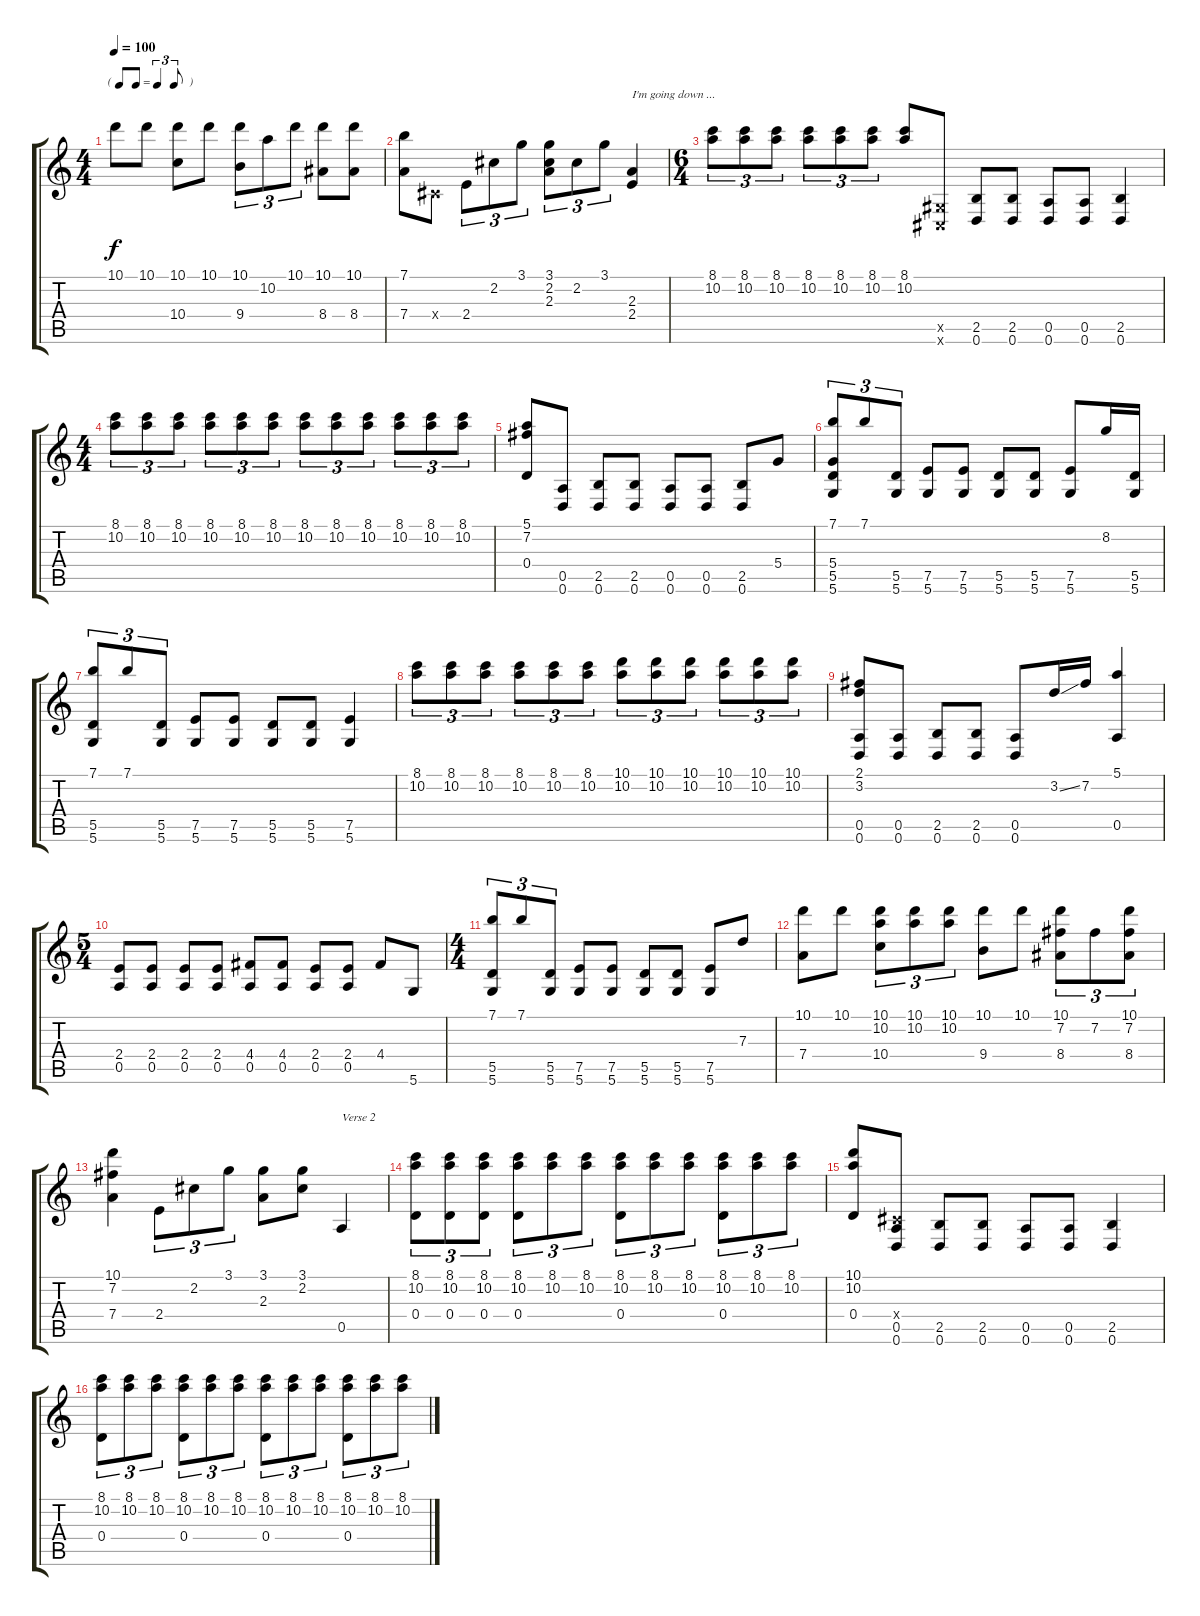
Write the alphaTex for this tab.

\track "" {instrument acousticguitarsteel}
\staff {score tabs}
\tuning (E4 B3 G3 D3 A2 D2) {hide}
\ts (4 4)
\tf triplet8th
\tempo 100
\clef g2
\ks c
10.1.8{dy f instrument acousticguitarsteel} 10.1.8 (10.1 10.4).8 10.1.8 (10.1 9.4).8{tu (3 2)} 10.2.8{tu (3 2)} 10.1.8{tu (3 2)} (10.1 8.4).8 (10.1 8.4).8 |
(7.1 7.4).8 -1.4{x}.8 2.4.8{tu (3 2)} 2.2.8{tu (3 2)} 3.1.8{tu (3 2)} (3.1 2.2 2.3).8{tu (3 2)} 2.2.8{tu (3 2)} 3.1.8{tu (3 2)} (2.3 2.4).4{txt "I'm going down ..."} |
\ts (6 4)
(8.1 10.2).8{tu (3 2)} (8.1 10.2).8{tu (3 2)} (8.1 10.2).8{tu (3 2)} (8.1 10.2).8{tu (3 2)} (8.1 10.2).8{tu (3 2)} (8.1 10.2).8{tu (3 2)} (8.1 10.2).8 (-1.5{x} -1.6{x}).8 (2.5 0.6).8 (2.5 0.6).8 (0.5 0.6).8 (0.5 0.6).8 (2.5 0.6).4 |
\ts (4 4)
(8.1 10.2).8{tu (3 2)} (8.1 10.2).8{tu (3 2)} (8.1 10.2).8{tu (3 2)} (8.1 10.2).8{tu (3 2)} (8.1 10.2).8{tu (3 2)} (8.1 10.2).8{tu (3 2)} (8.1 10.2).8{tu (3 2)} (8.1 10.2).8{tu (3 2)} (8.1 10.2).8{tu (3 2)} (8.1 10.2).8{tu (3 2)} (8.1 10.2).8{tu (3 2)} (8.1 10.2).8{tu (3 2)} |
(5.1 7.2 0.4).8 (0.5 0.6).8 (2.5 0.6).8 (2.5 0.6).8 (0.5 0.6).8 (0.5 0.6).8 (2.5 0.6).8 5.4.8 |
(7.1 5.4 5.5 5.6).8{tu (3 2)} 7.1.8{tu (3 2)} (5.5 5.6).8{tu (3 2)} (7.5 5.6).8 (7.5 5.6).8 (5.5 5.6).8 (5.5 5.6).8 (7.5 5.6).8 8.2.16 (5.5 5.6).16 |
(7.1 5.5 5.6).8{tu (3 2)} 7.1.8{tu (3 2)} (5.5 5.6).8{tu (3 2)} (7.5 5.6).8 (7.5 5.6).8 (5.5 5.6).8 (5.5 5.6).8 (7.5 5.6).4 |
(8.1 10.2).8{tu (3 2)} (8.1 10.2).8{tu (3 2)} (8.1 10.2).8{tu (3 2)} (8.1 10.2).8{tu (3 2)} (8.1 10.2).8{tu (3 2)} (8.1 10.2).8{tu (3 2)} (10.1 10.2).8{tu (3 2)} (10.1 10.2).8{tu (3 2)} (10.1 10.2).8{tu (3 2)} (10.1 10.2).8{tu (3 2)} (10.1 10.2).8{tu (3 2)} (10.1 10.2).8{tu (3 2)} |
(2.1 3.2 0.5 0.6).8 (0.5 0.6).8 (2.5 0.6).8 (2.5 0.6).8 (0.5 0.6).8 3.2{ss}.16 7.2.16 (5.1 0.5).4 |
\ts (5 4)
(2.4 0.5).8 (2.4 0.5).8 (2.4 0.5).8 (2.4 0.5).8 (4.4 0.5).8 (4.4 0.5).8 (2.4 0.5).8 (2.4 0.5).8 4.4.8 5.6.8 |
\ts (4 4)
(7.1 5.5 5.6).8{tu (3 2)} 7.1.8{tu (3 2)} (5.5 5.6).8{tu (3 2)} (7.5 5.6).8 (7.5 5.6).8 (5.5 5.6).8 (5.5 5.6).8 (7.5 5.6).8 7.3.8 |
(10.1 7.4).8 10.1.8 (10.1 10.2 10.4).8{tu (3 2)} (10.1 10.2).8{tu (3 2)} (10.1 10.2).8{tu (3 2)} (10.1 9.4).8 10.1.8 (10.1 7.2 8.4).8{tu (3 2)} 7.2.8{tu (3 2)} (10.1 7.2 8.4).8{tu (3 2)} |
(10.1 7.2 7.4).4 2.4.8{tu (3 2)} 2.2.8{tu (3 2)} 3.1.8{tu (3 2)} (3.1 2.3).8 (3.1 2.2).8 0.5.4{txt "Verse 2"} |
(8.1 10.2 0.4).8{tu (3 2)} (8.1 10.2 0.4).8{tu (3 2)} (8.1 10.2 0.4).8{tu (3 2)} (8.1 10.2 0.4).8{tu (3 2)} (8.1 10.2).8{tu (3 2)} (8.1 10.2).8{tu (3 2)} (8.1 10.2 0.4).8{tu (3 2)} (8.1 10.2).8{tu (3 2)} (8.1 10.2).8{tu (3 2)} (8.1 10.2 0.4).8{tu (3 2)} (8.1 10.2).8{tu (3 2)} (8.1 10.2).8{tu (3 2)} |
(10.1 10.2 0.4).8 (-1.4{x} 0.5 0.6).8 (2.5 0.6).8 (2.5 0.6).8 (0.5 0.6).8 (0.5 0.6).8 (2.5 0.6).4 |
(8.1 10.2 0.4).8{tu (3 2)} (8.1 10.2).8{tu (3 2)} (8.1 10.2).8{tu (3 2)} (8.1 10.2 0.4).8{tu (3 2)} (8.1 10.2).8{tu (3 2)} (8.1 10.2).8{tu (3 2)} (8.1 10.2 0.4).8{tu (3 2)} (8.1 10.2).8{tu (3 2)} (8.1 10.2).8{tu (3 2)} (8.1 10.2 0.4).8{tu (3 2)} (8.1 10.2).8{tu (3 2)} (8.1 10.2).8{tu (3 2)}
